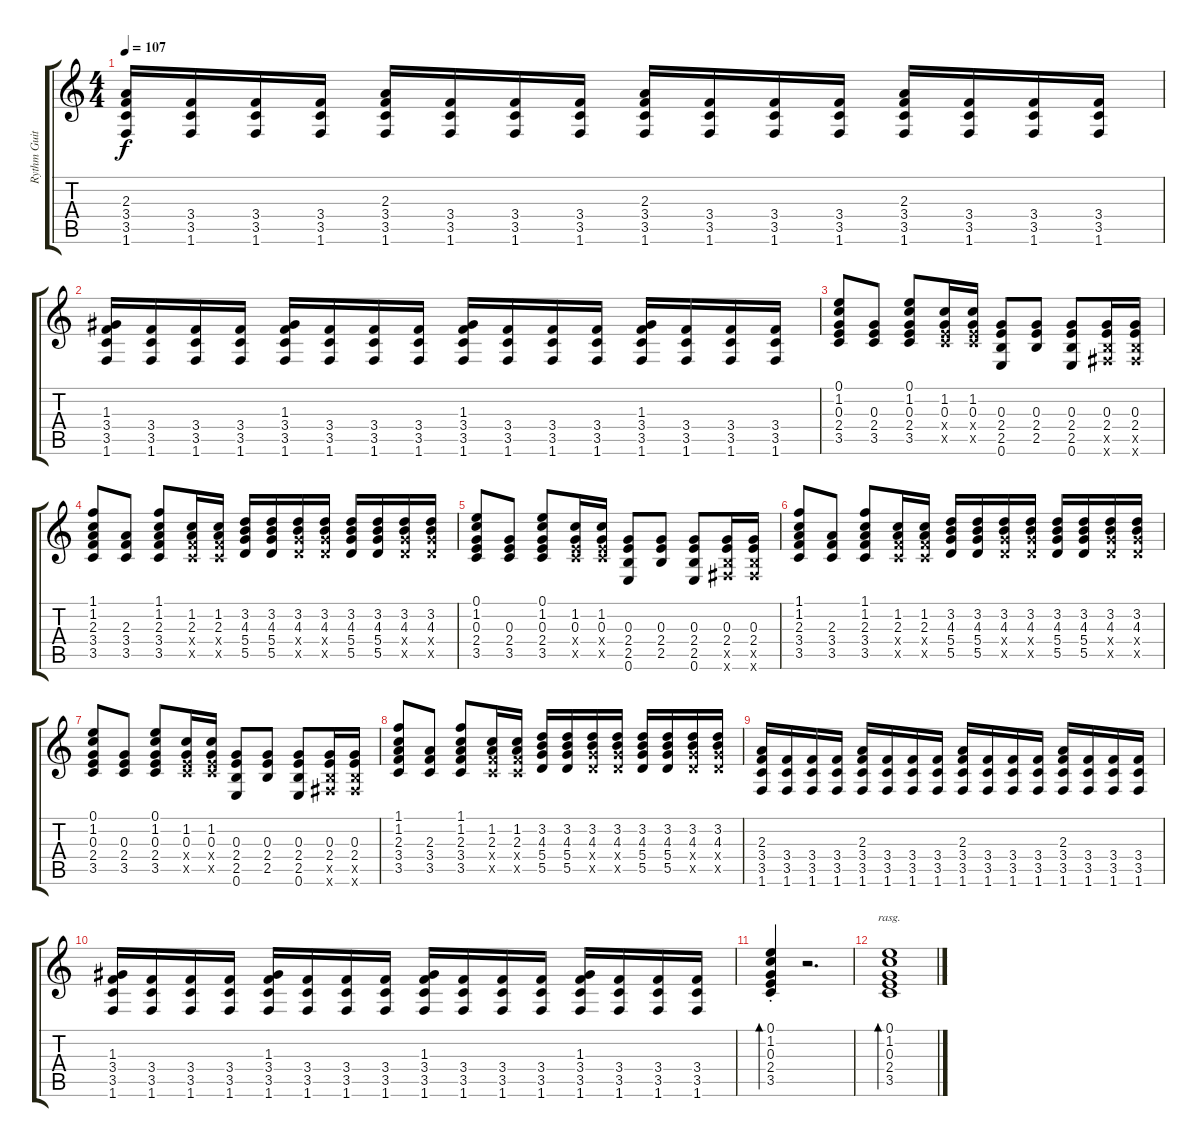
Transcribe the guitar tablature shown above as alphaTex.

\track ("Rythm Guitar" "Rythm Guit") {instrument acousticguitarsteel}
\staff {score tabs}
\tuning (E4 B3 G3 D3 A2 E2) {hide}
\ts (4 4)
\tempo 107
\clef g2
\ks c
(2.3 3.4 3.5 1.6).16{dy f} (3.4 3.5 1.6).16 (3.4 3.5 1.6).16 (3.4 3.5 1.6).16 (2.3 3.4 3.5 1.6).16 (3.4 3.5 1.6).16 (3.4 3.5 1.6).16 (3.4 3.5 1.6).16 (2.3 3.4 3.5 1.6).16 (3.4 3.5 1.6).16 (3.4 3.5 1.6).16 (3.4 3.5 1.6).16 (2.3 3.4 3.5 1.6).16 (3.4 3.5 1.6).16 (3.4 3.5 1.6).16 (3.4 3.5 1.6).16 |
(1.3 3.4 3.5 1.6).16 (3.4 3.5 1.6).16 (3.4 3.5 1.6).16 (3.4 3.5 1.6).16 (1.3 3.4 3.5 1.6).16 (3.4 3.5 1.6).16 (3.4 3.5 1.6).16 (3.4 3.5 1.6).16 (1.3 3.4 3.5 1.6).16 (3.4 3.5 1.6).16 (3.4 3.5 1.6).16 (3.4 3.5 1.6).16 (1.3 3.4 3.5 1.6).16 (3.4 3.5 1.6).16 (3.4 3.5 1.6).16 (3.4 3.5 1.6).16 |
(0.1 1.2 0.3 2.4 3.5).8 (0.3 2.4 3.5).8 (0.1 1.2 0.3 2.4 3.5).8 (1.2 0.3 2.4{x} 3.5{x}).16 (1.2 0.3 2.4{x} 3.5{x}).16 (0.3 2.4 2.5 0.6).8 (0.3 2.4 2.5).8 (0.3 2.4 2.5 0.6).8 (0.3 2.4 2.5{x} 2.6{x}).16 (0.3 2.4 2.5{x} 2.6{x}).16 |
(1.1 1.2 2.3 3.4 3.5).8 (2.3 3.4 3.5).8 (1.1 1.2 2.3 3.4 3.5).8 (1.2 2.3 3.4{x} 3.5{x}).16 (1.2 2.3 3.4{x} 3.5{x}).16 (3.2 4.3 5.4 5.5).16 (3.2 4.3 5.4 5.5).16 (3.2 4.3 5.4{x} 5.5{x}).16 (3.2 4.3 5.4{x} 5.5{x}).16 (3.2 4.3 5.4 5.5).16 (3.2 4.3 5.4 5.5).16 (3.2 4.3 5.4{x} 5.5{x}).16 (3.2 4.3 5.4{x} 5.5{x}).16 |
(0.1 1.2 0.3 2.4 3.5).8 (0.3 2.4 3.5).8 (0.1 1.2 0.3 2.4 3.5).8 (1.2 0.3 2.4{x} 3.5{x}).16 (1.2 0.3 2.4{x} 3.5{x}).16 (0.3 2.4 2.5 0.6).8 (0.3 2.4 2.5).8 (0.3 2.4 2.5 0.6).8 (0.3 2.4 2.5{x} 2.6{x}).16 (0.3 2.4 2.5{x} 2.6{x}).16 |
(1.1 1.2 2.3 3.4 3.5).8 (2.3 3.4 3.5).8 (1.1 1.2 2.3 3.4 3.5).8 (1.2 2.3 3.4{x} 3.5{x}).16 (1.2 2.3 3.4{x} 3.5{x}).16 (3.2 4.3 5.4 5.5).16 (3.2 4.3 5.4 5.5).16 (3.2 4.3 5.4{x} 5.5{x}).16 (3.2 4.3 5.4{x} 5.5{x}).16 (3.2 4.3 5.4 5.5).16 (3.2 4.3 5.4 5.5).16 (3.2 4.3 5.4{x} 5.5{x}).16 (3.2 4.3 5.4{x} 5.5{x}).16 |
(0.1 1.2 0.3 2.4 3.5).8 (0.3 2.4 3.5).8 (0.1 1.2 0.3 2.4 3.5).8 (1.2 0.3 2.4{x} 3.5{x}).16 (1.2 0.3 2.4{x} 3.5{x}).16 (0.3 2.4 2.5 0.6).8 (0.3 2.4 2.5).8 (0.3 2.4 2.5 0.6).8 (0.3 2.4 2.5{x} 2.6{x}).16 (0.3 2.4 2.5{x} 2.6{x}).16 |
(1.1 1.2 2.3 3.4 3.5).8 (2.3 3.4 3.5).8 (1.1 1.2 2.3 3.4 3.5).8 (1.2 2.3 3.4{x} 3.5{x}).16 (1.2 2.3 3.4{x} 3.5{x}).16 (3.2 4.3 5.4 5.5).16 (3.2 4.3 5.4 5.5).16 (3.2 4.3 5.4{x} 5.5{x}).16 (3.2 4.3 5.4{x} 5.5{x}).16 (3.2 4.3 5.4 5.5).16 (3.2 4.3 5.4 5.5).16 (3.2 4.3 5.4{x} 5.5{x}).16 (3.2 4.3 5.4{x} 5.5{x}).16 |
(2.3 3.4 3.5 1.6).16 (3.4 3.5 1.6).16 (3.4 3.5 1.6).16 (3.4 3.5 1.6).16 (2.3 3.4 3.5 1.6).16 (3.4 3.5 1.6).16 (3.4 3.5 1.6).16 (3.4 3.5 1.6).16 (2.3 3.4 3.5 1.6).16 (3.4 3.5 1.6).16 (3.4 3.5 1.6).16 (3.4 3.5 1.6).16 (2.3 3.4 3.5 1.6).16 (3.4 3.5 1.6).16 (3.4 3.5 1.6).16 (3.4 3.5 1.6).16 |
(1.3 3.4 3.5 1.6).16 (3.4 3.5 1.6).16 (3.4 3.5 1.6).16 (3.4 3.5 1.6).16 (1.3 3.4 3.5 1.6).16 (3.4 3.5 1.6).16 (3.4 3.5 1.6).16 (3.4 3.5 1.6).16 (1.3 3.4 3.5 1.6).16 (3.4 3.5 1.6).16 (3.4 3.5 1.6).16 (3.4 3.5 1.6).16 (1.3 3.4 3.5 1.6).16 (3.4 3.5 1.6).16 (3.4 3.5 1.6).16 (3.4 3.5 1.6).16 |
(0.1{st} 1.2{st} 0.3{st} 2.4{st} 3.5{st}).4{bd 60} r.2{d} |
(0.1 1.2 0.3 2.4 3.5).1{bd 60 rasg ii}
